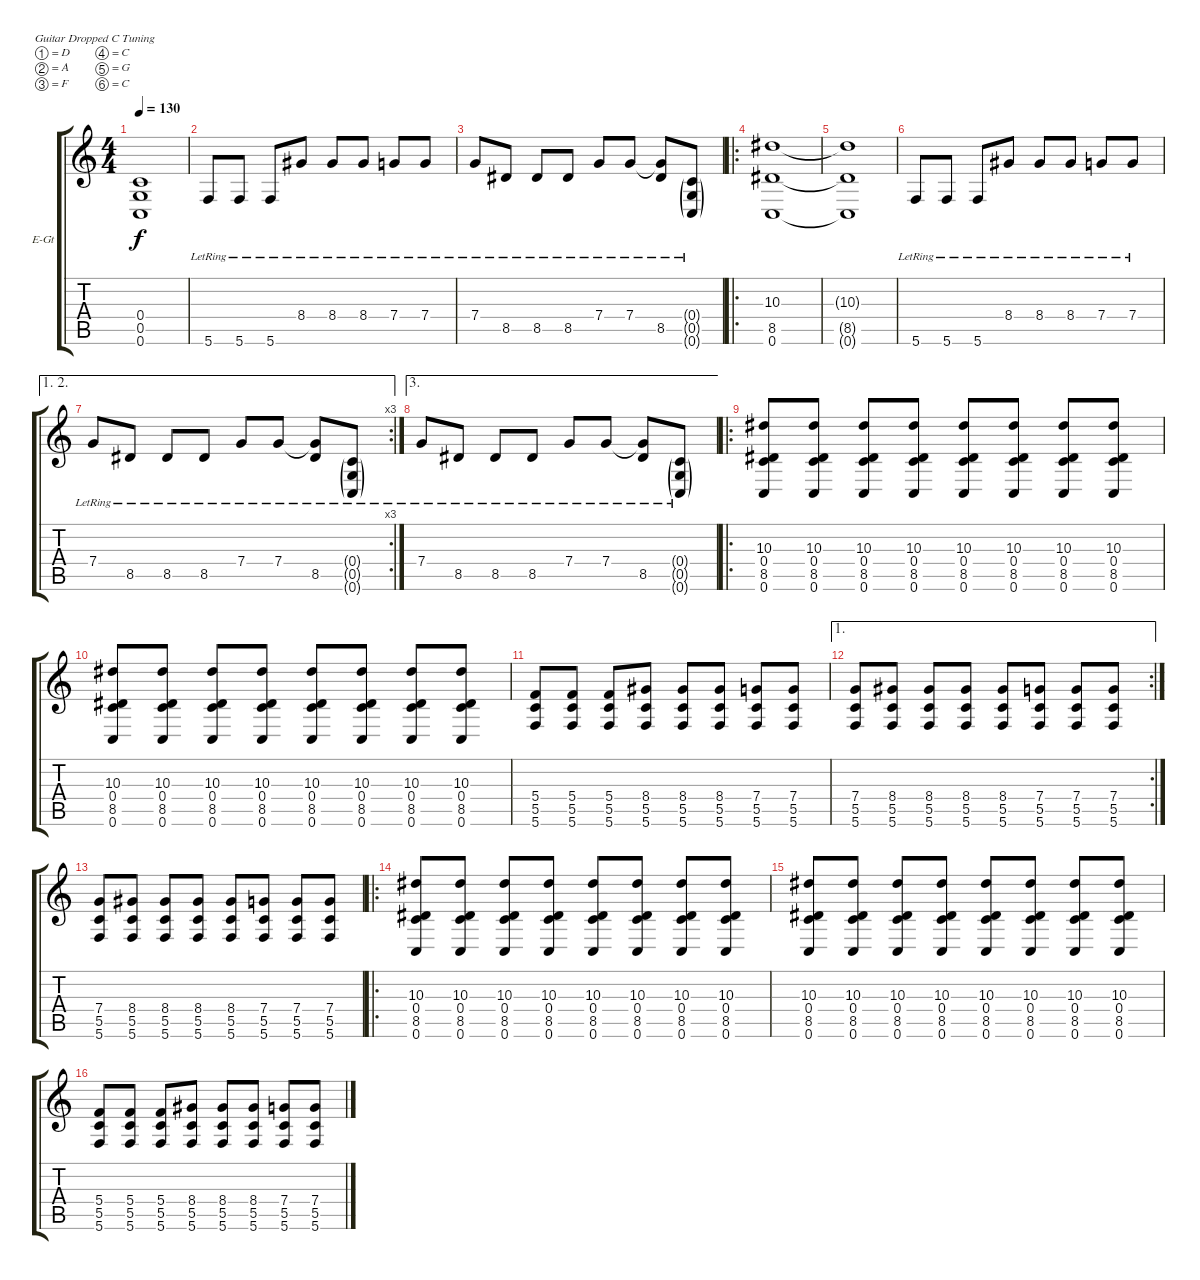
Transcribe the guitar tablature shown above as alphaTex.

\defaultSystemsLayout 4
\bracketExtendMode groupsimilarinstruments
\firstSystemTrackNameOrientation horizontal
\otherSystemsTrackNameOrientation horizontal
\track ("Electric Guitar" "E-Gt") {instrument overdrivenguitar}
\staff {score tabs}
\tuning (D4 A3 F3 C3 G2 C2)
\ts (4 4)
\tempo 130
\clef g2
\ks c
(0.4{t} 0.5{t} 0.6{t}).1{dy f} |
5.6{lr}.8 5.6{lr}.8 5.6{lr}.8 8.4{lr}.8 8.4{lr}.8 8.4{lr}.8 7.4{lr}.8 7.4{lr}.8 |
7.4{lr}.8 8.5{lr}.8 8.5{lr}.8 8.5{lr}.8 7.4{lr}.8 7.4{lr}.8 (7.4{lr t} 8.5{lr}).8 (0.6{g lr} 0.5{g lr} 0.4{g lr}).8 |
\ro
(0.6 8.5 10.3).1 |
(0.6{t} 8.5{t} 10.3{t}).1 |
5.6{lr}.8 5.6{lr}.8 5.6{lr}.8 8.4{lr}.8 8.4{lr}.8 8.4{lr}.8 7.4{lr}.8 7.4{lr}.8 |
\ae (1 2)
\rc 3
7.4{lr}.8 8.5{lr}.8 8.5{lr}.8 8.5{lr}.8 7.4{lr}.8 7.4{lr}.8 (7.4{lr t} 8.5{lr}).8 (0.6{g lr} 0.5{g lr} 0.4{g lr}).8 |
\ae 3
7.4{lr}.8 8.5{lr}.8 8.5{lr}.8 8.5{lr}.8 7.4{lr}.8 7.4{lr}.8 (7.4{lr t} 8.5{lr}).8 (0.6{g lr} 0.5{g lr} 0.4{g lr}).8 |
\ro
(0.6 8.5 0.4 10.3).8 (0.6 8.5 0.4 10.3).8 (0.6 8.5 0.4 10.3).8 (0.6 8.5 0.4 10.3).8 (0.6 8.5 0.4 10.3).8 (0.6 8.5 0.4 10.3).8 (0.6 8.5 0.4 10.3).8 (0.6 8.5 0.4 10.3).8 |
(0.6 8.5 0.4 10.3).8 (0.6 8.5 0.4 10.3).8 (0.6 8.5 0.4 10.3).8 (0.6 8.5 0.4 10.3).8 (0.6 8.5 0.4 10.3).8 (0.6 8.5 0.4 10.3).8 (0.6 8.5 0.4 10.3).8 (0.6 8.5 0.4 10.3).8 |
(5.6 5.5 5.4).8 (5.6 5.5 5.4).8 (5.6 5.5 5.4).8 (5.6 5.5 8.4).8 (5.6 5.5 8.4).8 (5.6 5.5 8.4).8 (5.6 5.5 7.4).8 (5.6 5.5 7.4).8 |
\ae 1
\rc 2
(5.6 5.5 7.4).8 (5.6 5.5 8.4).8 (5.6 5.5 8.4).8 (5.6 5.5 8.4).8 (5.6 5.5 8.4).8 (5.6 5.5 7.4).8 (5.6 5.5 7.4).8 (5.6 5.5 7.4).8 |
(5.6 5.5 7.4).8 (5.6 5.5 8.4).8 (5.6 5.5 8.4).8 (5.6 5.5 8.4).8 (5.6 5.5 8.4).8 (5.6 5.5 7.4).8 (5.6 5.5 7.4).8 (5.6 5.5 7.4).8 |
\ro
(0.6 8.5 0.4 10.3).8 (0.6 8.5 0.4 10.3).8 (0.6 8.5 0.4 10.3).8 (0.6 8.5 0.4 10.3).8 (0.6 8.5 0.4 10.3).8 (0.6 8.5 0.4 10.3).8 (0.6 8.5 0.4 10.3).8 (0.6 8.5 0.4 10.3).8 |
(0.6 8.5 0.4 10.3).8 (0.6 8.5 0.4 10.3).8 (0.6 8.5 0.4 10.3).8 (0.6 8.5 0.4 10.3).8 (0.6 8.5 0.4 10.3).8 (0.6 8.5 0.4 10.3).8 (0.6 8.5 0.4 10.3).8 (0.6 8.5 0.4 10.3).8 |
(5.6 5.5 5.4).8 (5.6 5.5 5.4).8 (5.6 5.5 5.4).8 (5.6 5.5 8.4).8 (5.6 5.5 8.4).8 (5.6 5.5 8.4).8 (5.6 5.5 7.4).8 (5.6 5.5 7.4).8
